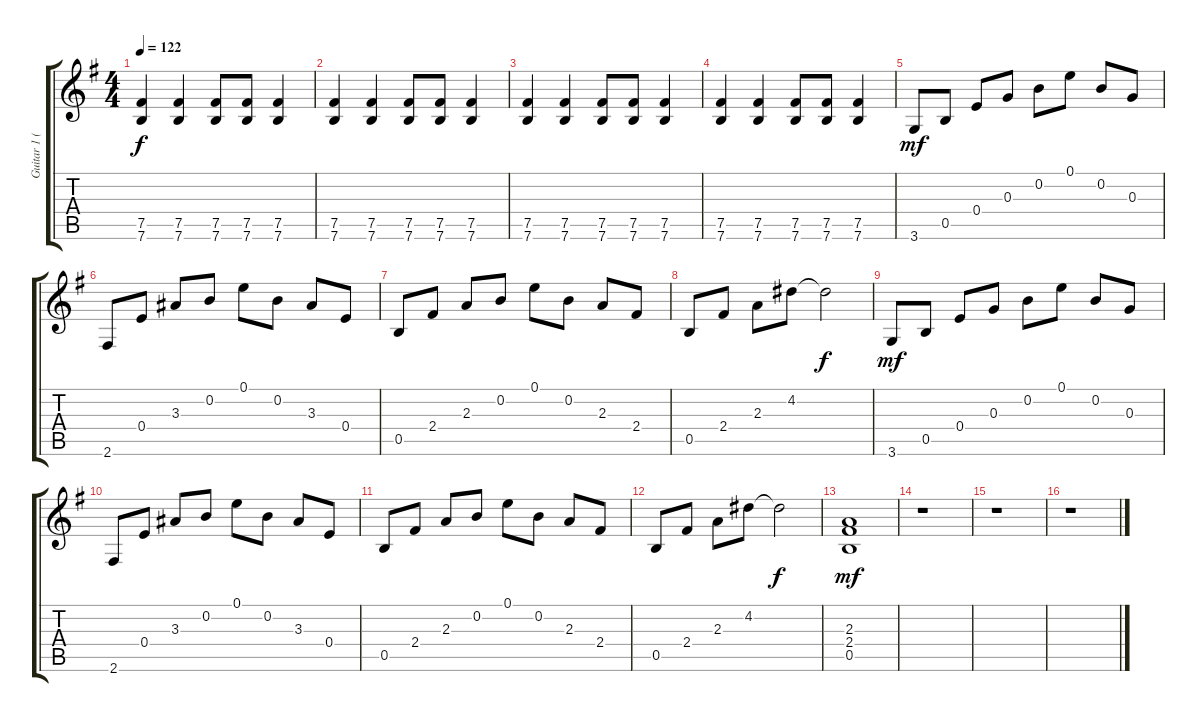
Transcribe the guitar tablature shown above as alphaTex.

\track ("Guitar 1 (Em tuning)" "Guitar 1 (") {instrument electricguitarclean}
\staff {score tabs}
\tuning (E4 B3 G3 E3 B2 E2) {hide}
\ts (4 4)
\tempo 122
\clef g2
\ks g
(7.5 7.6).4{dy f} (7.5 7.6).4 (7.5 7.6).8 (7.5 7.6).8 (7.5 7.6).4 |
(7.5 7.6).4 (7.5 7.6).4 (7.5 7.6).8 (7.5 7.6).8 (7.5 7.6).4 |
(7.5 7.6).4 (7.5 7.6).4 (7.5 7.6).8 (7.5 7.6).8 (7.5 7.6).4 |
(7.5 7.6).4 (7.5 7.6).4 (7.5 7.6).8 (7.5 7.6).8 (7.5 7.6).4 |
3.6.8{dy mf instrument electricguitarclean} 0.5.8 0.4.8 0.3.8 0.2.8 0.1.8 0.2.8 0.3.8 |
2.6.8 0.4.8 3.3.8 0.2.8 0.1.8 0.2.8 3.3.8 0.4.8 |
0.5.8 2.4.8 2.3.8 0.2.8 0.1.8 0.2.8 2.3.8 2.4.8 |
0.5.8 2.4.8 2.3.8 4.2.8 4.2{t}.2{dy f} |
3.6.8{dy mf} 0.5.8 0.4.8 0.3.8 0.2.8 0.1.8 0.2.8 0.3.8 |
2.6.8 0.4.8 3.3.8 0.2.8 0.1.8 0.2.8 3.3.8 0.4.8 |
0.5.8 2.4.8 2.3.8 0.2.8 0.1.8 0.2.8 2.3.8 2.4.8 |
0.5.8 2.4.8 2.3.8 4.2.8 4.2{t}.2{dy f} |
(2.3 2.4 0.5).1{dy mf} |
r.1 |
r.1 |
r.1
